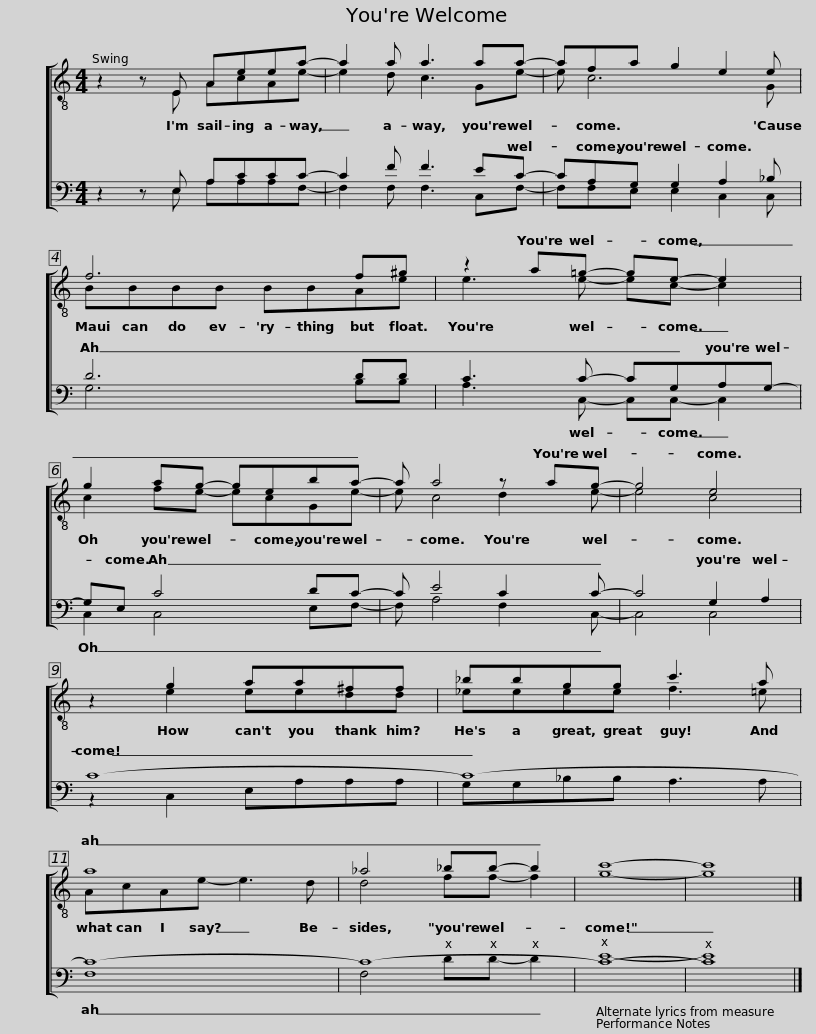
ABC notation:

X:1
%%score [ ( 1 2 ) ( 3 4 ) ]
L:1/8
M:4/4
I:linebreak $
K:C
V:1 treble-8
V:2 treble-8
V:3 bass
V:4 bass
V:1
 z2 z E Aeea- | a2 a a3 aa- | afa g2 e2 e |$ f6 f^g | z2 a!courtesy!=g- ge- e2 |$ %5
 g2 ag- geba- | a a4 z ag- | g4 e4 |$ z2 g2 aa^ff | _bbgg c'3 a | %10
 a8 | _a4 _bb- b2 |$ c'8- | c'8 |] %14
V:2
 z2 z E AcAe- | e2 d c3 Ge- | e c6 G |$ BBBB BBAe | e3 e- ec- c2 |$ %5
 c2 fe- ecGe- | e c4 d2 e- | e4 c4 |$ z2 e2 eedd | _eeee f3 =e | %10
 AcAe- e3 d | d4 ff- f2 |$ g8- | g8 |] %14
V:3
 z2 z E, A,CCC- | C2 F F3 EC- | CA,G, G,2 A,2 _B, |$ D6 DD | C3 C- CG,A,G,- |$ %5
 G,E, C4 DC- | C E4 C2 C- | C4 G,2 A,2 |$ C8- | C8- | %10
 C8- | C8- |$ C8- | C8 |] %14
V:4
 z2 z E, A,A,A,F,- | F,2 F, F,3 C,F,- | F,F,E, E,2 C,2 C, |$ G,6 B,B, | A,3 C,- C,C,- C,2 |$ %5
 C,2 C,4 E,F,- | F, A,4 F,2 C,- | C,4 C,4 |$ z2 C,2 E,A,A,A, | G,G,_B,B, A,3 A, | %10
 F,8 | F,4 DD- D2 |$ E8- | E8 |] %14
